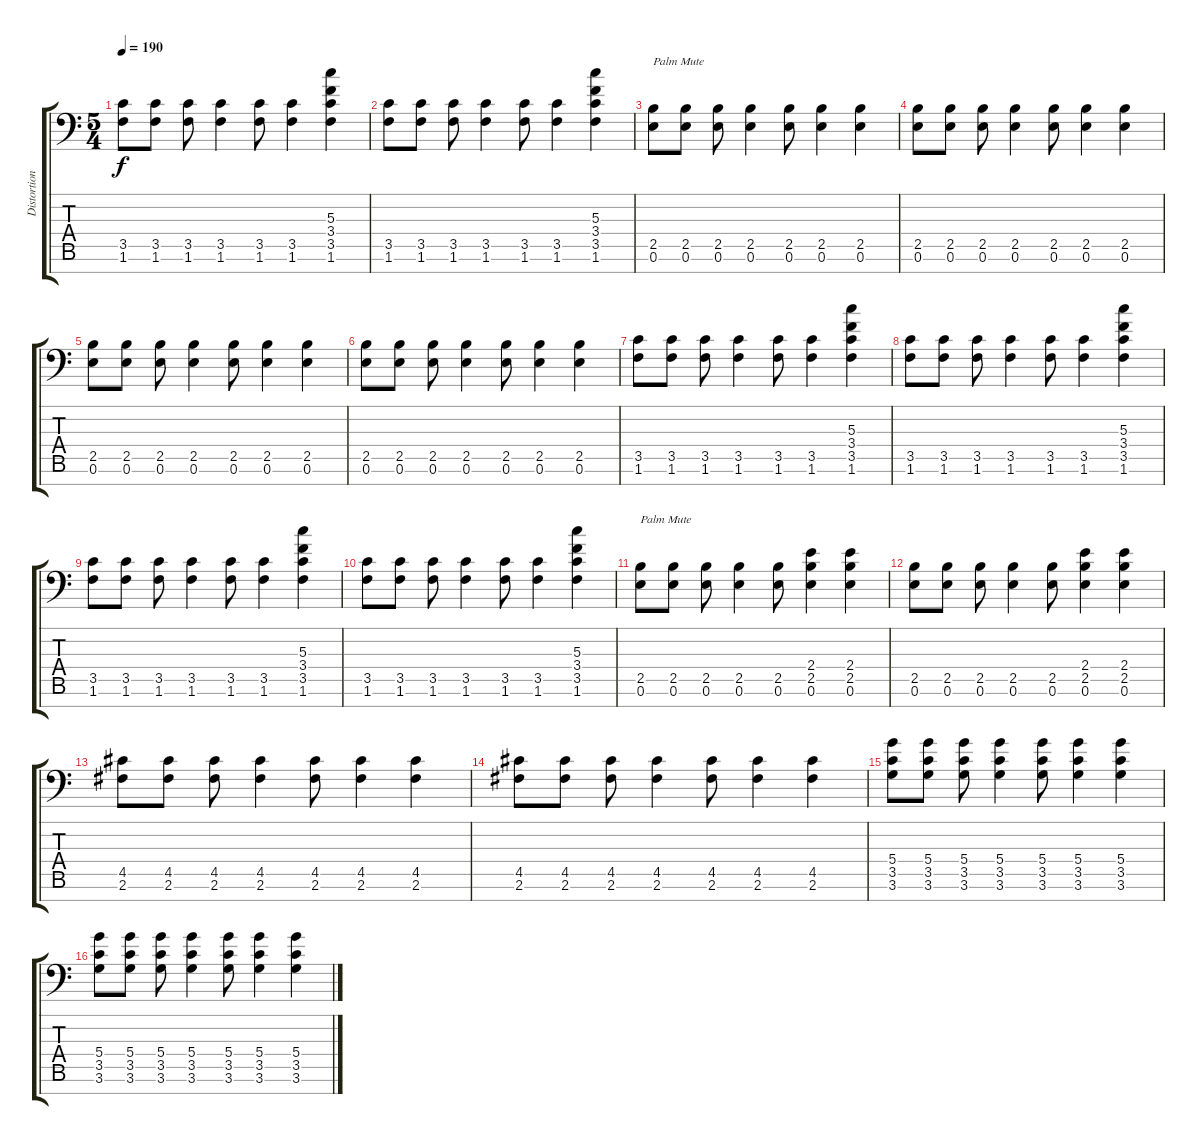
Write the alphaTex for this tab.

\track ("Distortion Guitar 2" "Distortion") {instrument distortionguitar}
\staff {score tabs}
\tuning (E4 B3 G3 D3 A2 E2 C-1) {hide}
\ts (5 4)
\tempo 190
\clef f4
\ks c
(3.5 1.6).8{dy f} (3.5 1.6).8 (3.5 1.6).8 (3.5 1.6).4 (3.5 1.6).8 (3.5 1.6).4 (5.3 3.4 3.5 1.6).4 |
(3.5 1.6).8 (3.5 1.6).8 (3.5 1.6).8 (3.5 1.6).4 (3.5 1.6).8 (3.5 1.6).4 (5.3 3.4 3.5 1.6).4 |
(2.5 0.6).8{txt "Palm Mute"} (2.5 0.6).8 (2.5 0.6).8 (2.5 0.6).4 (2.5 0.6).8 (2.5 0.6).4 (2.5 0.6).4 |
(2.5 0.6).8 (2.5 0.6).8 (2.5 0.6).8 (2.5 0.6).4 (2.5 0.6).8 (2.5 0.6).4 (2.5 0.6).4 |
(2.5 0.6).8 (2.5 0.6).8 (2.5 0.6).8 (2.5 0.6).4 (2.5 0.6).8 (2.5 0.6).4 (2.5 0.6).4 |
(2.5 0.6).8 (2.5 0.6).8 (2.5 0.6).8 (2.5 0.6).4 (2.5 0.6).8 (2.5 0.6).4 (2.5 0.6).4 |
(3.5 1.6).8 (3.5 1.6).8 (3.5 1.6).8 (3.5 1.6).4 (3.5 1.6).8 (3.5 1.6).4 (5.3 3.4 3.5 1.6).4 |
(3.5 1.6).8 (3.5 1.6).8 (3.5 1.6).8 (3.5 1.6).4 (3.5 1.6).8 (3.5 1.6).4 (5.3 3.4 3.5 1.6).4 |
(3.5 1.6).8 (3.5 1.6).8 (3.5 1.6).8 (3.5 1.6).4 (3.5 1.6).8 (3.5 1.6).4 (5.3 3.4 3.5 1.6).4 |
(3.5 1.6).8 (3.5 1.6).8 (3.5 1.6).8 (3.5 1.6).4 (3.5 1.6).8 (3.5 1.6).4 (5.3 3.4 3.5 1.6).4 |
(2.5 0.6).8{txt "Palm Mute"} (2.5 0.6).8 (2.5 0.6).8 (2.5 0.6).4 (2.5 0.6).8 (2.4 2.5 0.6).4 (2.4 2.5 0.6).4 |
(2.5 0.6).8 (2.5 0.6).8 (2.5 0.6).8 (2.5 0.6).4 (2.5 0.6).8 (2.4 2.5 0.6).4 (2.4 2.5 0.6).4 |
(4.5 2.6).8 (4.5 2.6).8 (4.5 2.6).8 (4.5 2.6).4 (4.5 2.6).8 (4.5 2.6).4 (4.5 2.6).4 |
(4.5 2.6).8 (4.5 2.6).8 (4.5 2.6).8 (4.5 2.6).4 (4.5 2.6).8 (4.5 2.6).4 (4.5 2.6).4 |
(5.4 3.5 3.6).8 (5.4 3.5 3.6).8 (5.4 3.5 3.6).8 (5.4 3.5 3.6).4 (5.4 3.5 3.6).8 (5.4 3.5 3.6).4 (5.4 3.5 3.6).4 |
(5.4 3.5 3.6).8 (5.4 3.5 3.6).8 (5.4 3.5 3.6).8 (5.4 3.5 3.6).4 (5.4 3.5 3.6).8 (5.4 3.5 3.6).4 (5.4 3.5 3.6).4
